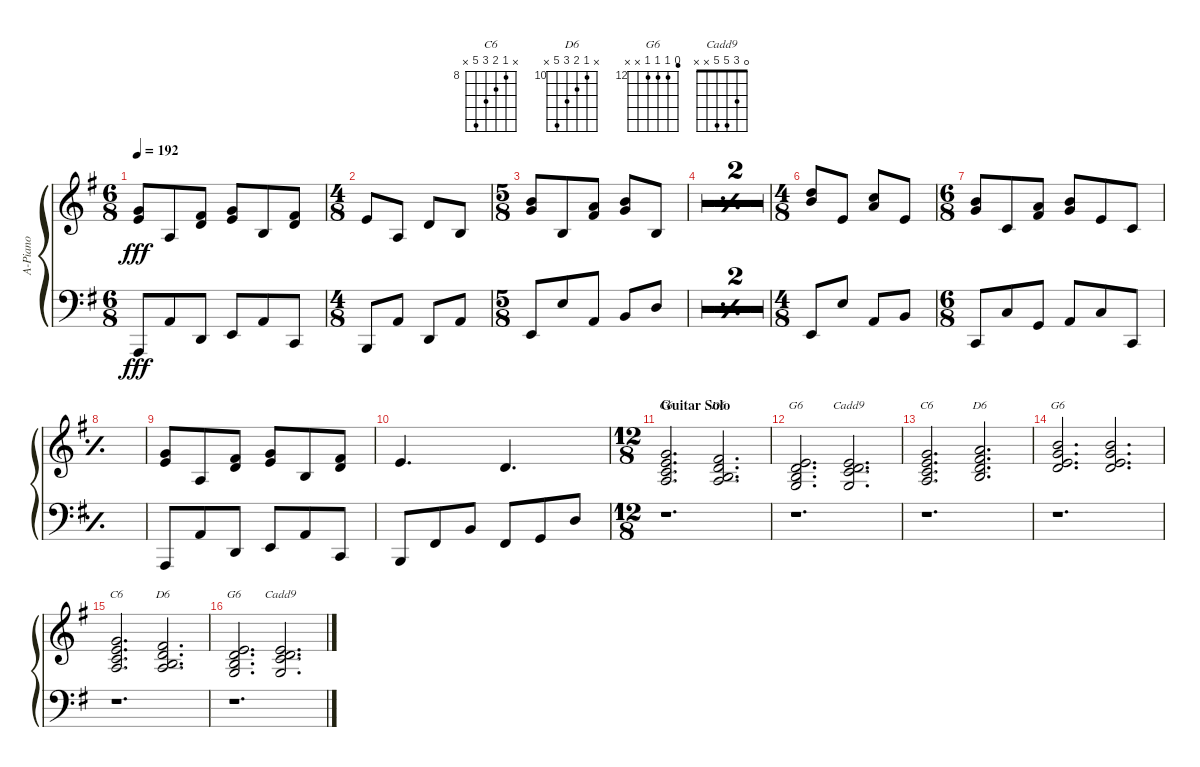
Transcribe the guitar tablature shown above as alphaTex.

\defaultSystemsLayout 4
\bracketExtendMode groupsimilarinstruments
\otherSystemsTrackNameOrientation horizontal
\track ("Acoustic Piano" "A-Piano") {multiBarRest instrument acousticgrandpiano}
\staff {score}
\tuning (E4 B3 G3 D3 A2 E2)
\chord ("C6" 9 x 12 10 12 x) {firstfret 10 showfingering false}
\chord ("D6" x 10 11 12 12 x) {firstfret 11 showfingering false}
\chord ("G6" 11 11 11 12 x x) {firstfret 12 showfingering false}
\chord ("Cadd9" 11 x 11 12 15 x) {firstfret 12 showfingering false}
\chord ("C6" x 8 9 10 12 x) {firstfret 8 showfingering false}
\chord ("D6" x 10 11 12 14 x) {firstfret 10 showfingering false}
\chord ("G6" 11 12 12 12 x x) {firstfret 12 showfingering false}
\chord ("Cadd9" 0 3 5 5 x x) {showfingering false}
\ts (6 8)
\tempo 192
\clef g2
\ks g
(3.1{acc forcenatural} 5.2{acc forcenatural}).8{dy fff} 2.3{acc forcenatural}.8 (2.1{acc #} 3.2{acc forcenatural}).8 (8.2{acc forcenatural} 9.3{acc forcenatural}).8 0.2{acc forcenatural}.8 (7.2{acc #} 7.3{acc forcenatural}).8 |
\ts (4 8)
\beaming (8 2 2)
0.1{acc forcenatural}.8 2.3{acc forcenatural}.8 3.2{acc forcenatural}.8 4.3{acc forcenatural}.8 |
\ts (5 8)
\beaming (8 3 3)
(7.1{acc forcenatural} 8.2{acc forcenatural}).8 0.2{acc forcenatural}.8 (10.2{acc forcenatural} 11.3{acc #}).8 (7.1{acc forcenatural} 8.2{acc forcenatural}).8 0.2{acc forcenatural}.8 |
\simile simple
|
|
\ts (4 8)
\beaming (8 2 2)
\simile none
(10.1{acc forcenatural} 12.2{acc forcenatural}).8 0.1{acc forcenatural}.8 (8.1{acc forcenatural} 10.2{acc forcenatural}).8 0.1{acc forcenatural}.8 |
\ts (6 8)
\beaming (8 3 3)
(12.2{acc forcenatural} 12.3{acc forcenatural}).8 10.4{acc forcenatural}.8 (10.2{acc forcenatural} 11.3{acc #}).8 (7.1{acc forcenatural} 8.2{acc forcenatural}).8 0.1{acc forcenatural}.8 1.2{acc forcenatural}.8 |
\simile simple
|
\simile none
(3.1{acc forcenatural} 5.2{acc forcenatural}).8 2.3{acc forcenatural}.8 (2.1{acc #} 3.2{acc forcenatural}).8 (8.2{acc forcenatural} 9.3{acc forcenatural}).8 0.2{acc forcenatural}.8 (7.2{acc #} 7.3{acc forcenatural}).8 |
0.1{acc forcenatural}.4{d} 3.2{acc forcenatural}.4{d} |
\ts (12 8)
\beaming (8 3 3 3 3)
\section ("" "Guitar Solo")
(12.5{acc forcenatural} 10.4{acc forcenatural} 0.1{acc forcenatural} 12.3{acc forcenatural}).2{d ch "C6"} (12.5{acc forcenatural} 0.2{acc forcenatural} 12.4{acc forcenatural} 11.3{acc #}).2{d ch "D6"} |
(0.3{acc forcenatural} 0.2{acc forcenatural} 12.4{acc forcenatural} 0.1{acc forcenatural}).2{d ch "G6"} (0.3{acc forcenatural} 15.5{acc forcenatural} 12.4{acc forcenatural} 0.1{acc forcenatural}).2{d ch "Cadd9"} |
(12.5{acc forcenatural} 10.4{acc forcenatural} 9.3{acc forcenatural} 8.2{acc forcenatural}).2{d ch "C6"} (14.5{acc forcenatural} 12.4{acc forcenatural} 11.3{acc #} 10.2{acc forcenatural}).2{d ch "D6"} |
(12.4{acc forcenatural} 0.1{acc forcenatural} 12.3{acc forcenatural} 12.2{acc forcenatural}).2{d ch "G6"} (12.4{acc forcenatural} 0.1{acc forcenatural} 12.3{acc forcenatural} 12.2{acc forcenatural}).2{d} |
(12.5{acc forcenatural} 10.4{acc forcenatural} 0.1{acc forcenatural} 12.3{acc forcenatural}).2{d ch "C6"} (12.5{acc forcenatural} 0.2{acc forcenatural} 12.4{acc forcenatural} 11.3{acc #}).2{d ch "D6"} |
(0.3{acc forcenatural} 0.2{acc forcenatural} 12.4{acc forcenatural} 0.1{acc forcenatural}).2{d ch "G6"} (5.4{acc forcenatural} 5.3{acc forcenatural} 3.2{acc forcenatural} 0.1{acc forcenatural}).2{d ch "Cadd9"}
\staff {score}
\tuning (E4 B3 G3 D3 A2 E2)
\clef f4
\ottava regular
\simile none
\ks g
-7.6{acc forcenatural}.8{dy fff} 0.5{acc forcenatural}.8 -2.6{acc forcenatural}.8 0.6{acc forcenatural}.8 0.5{acc forcenatural}.8 -4.6{acc forcenatural}.8 |
-5.6{acc forcenatural}.8 0.5{acc forcenatural}.8 -2.6{acc forcenatural}.8 0.5{acc forcenatural}.8 |
0.6{acc forcenatural}.8 2.4{acc forcenatural}.8 0.5{acc forcenatural}.8 2.5{acc forcenatural}.8 0.4{acc forcenatural}.8 |
\simile simple
|
|
\simile none
0.6{acc forcenatural}.8 2.4{acc forcenatural}.8 0.5{acc forcenatural}.8 2.5{acc forcenatural}.8 |
-4.6{acc forcenatural}.8 3.5{acc forcenatural}.8 3.6{acc forcenatural}.8 5.6{acc forcenatural}.8 3.5{acc forcenatural}.8 -4.6{acc forcenatural}.8 |
\simile simple
|
\simile none
-7.6{acc forcenatural}.8 0.5{acc forcenatural}.8 -2.6{acc forcenatural}.8 0.6{acc forcenatural}.8 0.5{acc forcenatural}.8 -4.6{acc forcenatural}.8 |
-5.6{acc forcenatural}.8 2.6{acc #}.8 2.5{acc forcenatural}.8 2.6{acc #}.8 3.6{acc forcenatural}.8 5.5{acc forcenatural}.8 |
r.1{d} |
r.1{d} |
r.1{d} |
r.1{d} |
r.1{d} |
r.1{d}
